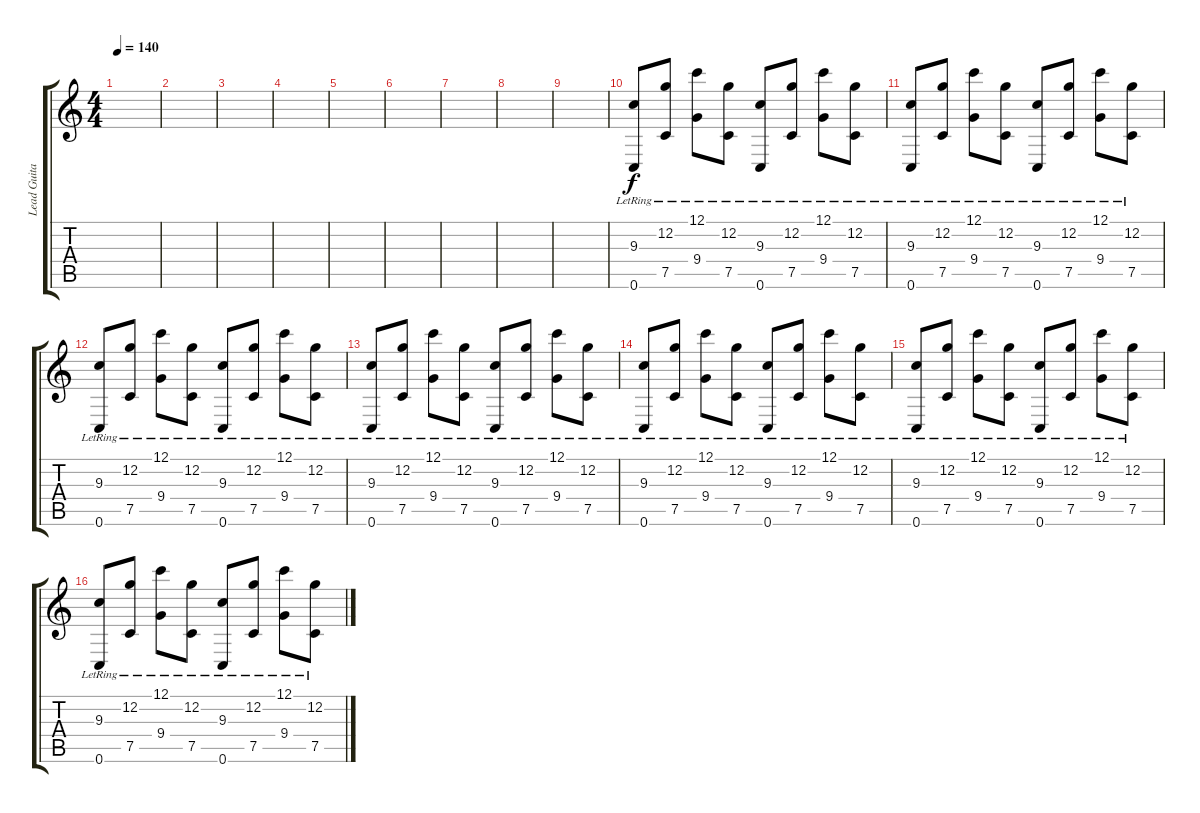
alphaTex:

\track ("Lead Guitar" "Lead Guita") {instrument distortionguitar}
\staff {score tabs}
\tuning (C4 G3 Eb3 Bb2 F2 C2) {hide}
\ts (4 4)
\tempo 140
\clef g2
\ks c
|
|
|
|
|
|
|
|
|
(9.3{lr} 0.6).8{instrument acousticguitarsteel} (12.2{lr} 7.5).8 (12.1{lr} 9.4).8 (12.2{lr} 7.5).8 (9.3{lr} 0.6).8 (12.2{lr} 7.5).8 (12.1{lr} 9.4).8 (12.2{lr} 7.5).8 |
(9.3{lr} 0.6).8{instrument acousticguitarsteel} (12.2{lr} 7.5).8 (12.1{lr} 9.4).8 (12.2{lr} 7.5).8 (9.3{lr} 0.6).8 (12.2{lr} 7.5).8 (12.1{lr} 9.4).8 (12.2{lr} 7.5).8 |
(9.3{lr} 0.6).8{instrument acousticguitarsteel} (12.2{lr} 7.5).8 (12.1{lr} 9.4).8 (12.2{lr} 7.5).8 (9.3{lr} 0.6).8 (12.2{lr} 7.5).8 (12.1{lr} 9.4).8 (12.2{lr} 7.5).8 |
(9.3{lr} 0.6).8{instrument acousticguitarsteel} (12.2{lr} 7.5).8 (12.1{lr} 9.4).8 (12.2{lr} 7.5).8 (9.3{lr} 0.6).8 (12.2{lr} 7.5).8 (12.1{lr} 9.4).8 (12.2{lr} 7.5).8 |
(9.3{lr} 0.6).8{instrument acousticguitarsteel} (12.2{lr} 7.5).8 (12.1{lr} 9.4).8 (12.2{lr} 7.5).8 (9.3{lr} 0.6).8 (12.2{lr} 7.5).8 (12.1{lr} 9.4).8 (12.2{lr} 7.5).8 |
(9.3{lr} 0.6).8{instrument acousticguitarsteel} (12.2{lr} 7.5).8 (12.1{lr} 9.4).8 (12.2{lr} 7.5).8 (9.3{lr} 0.6).8 (12.2{lr} 7.5).8 (12.1{lr} 9.4).8 (12.2{lr} 7.5).8 |
(9.3{lr} 0.6).8{instrument acousticguitarsteel} (12.2{lr} 7.5).8 (12.1{lr} 9.4).8 (12.2{lr} 7.5).8 (9.3{lr} 0.6).8 (12.2{lr} 7.5).8 (12.1{lr} 9.4).8 (12.2{lr} 7.5).8
